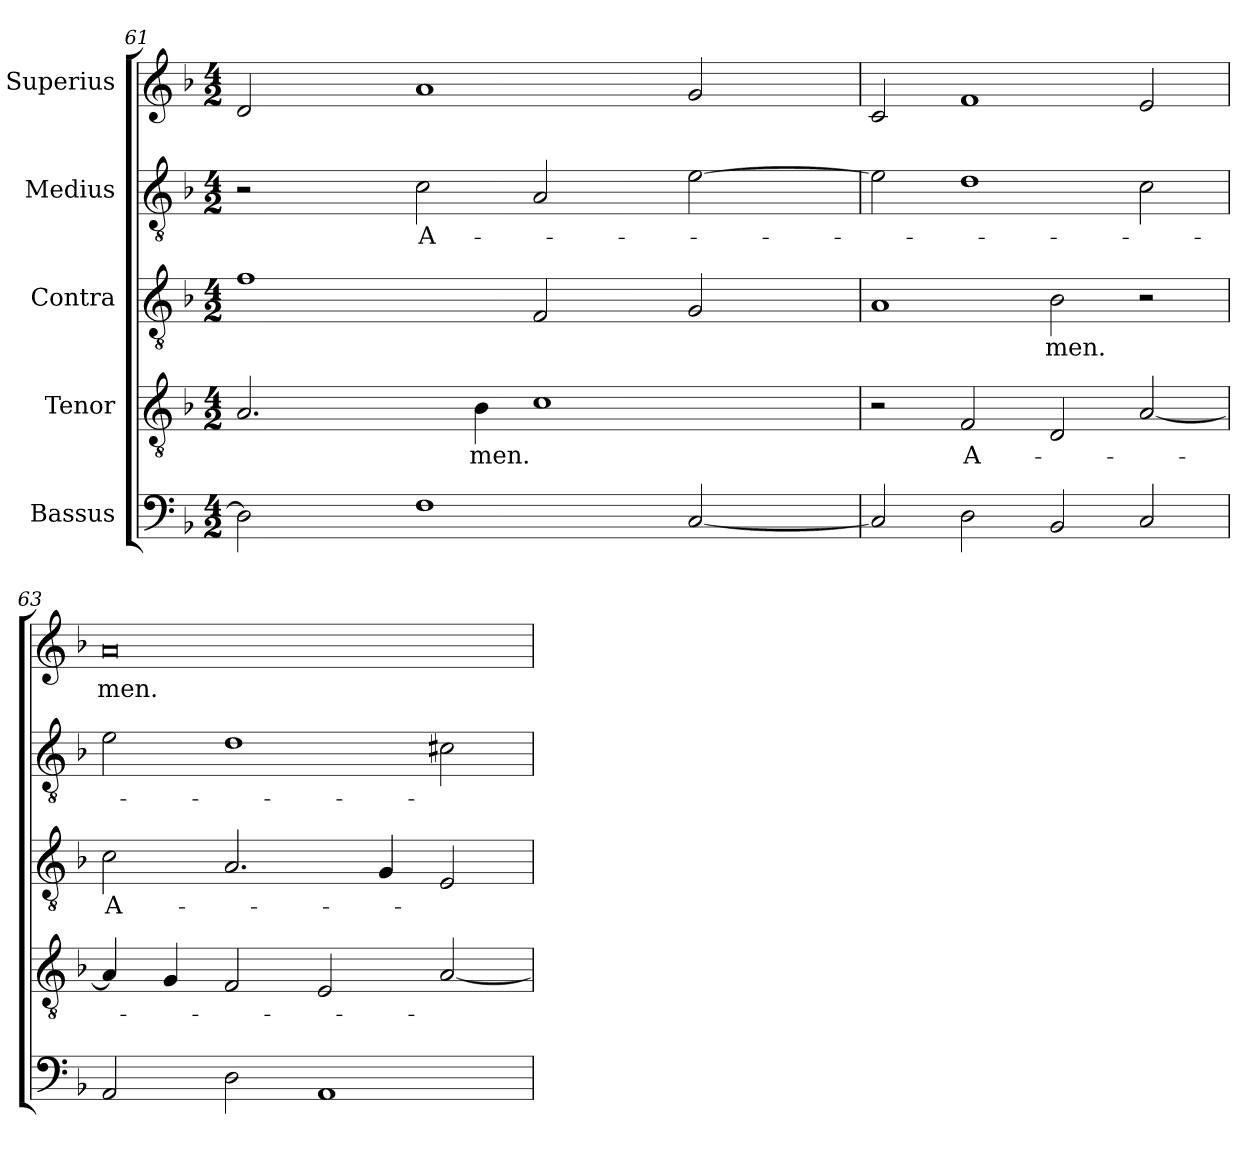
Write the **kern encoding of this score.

**kern	**kern	**text	**kern	**text	**kern	**text	**kern	**text
*part5	*part4	*part4	*part3	*part3	*part2	*part2	*part1	*part1
*staff5	*staff4	*staff4	*staff3	*staff3	*staff2	*staff2	*staff1	*staff1
*I"Bassus	*I"Tenor	*	*I"Contra	*	*I"Medius	*	*I"Superius	*
!!LO:PB:g=z
*clefF4	*clefGv2	*	*clefGv2	*	*clefGv2	*	*clefG2	*
*k[b-]	*k[b-]	*	*k[b-]	*	*k[b-]	*	*k[b-]	*
*F:	*F:	*	*F:	*	*F:	*	*F:	*
*M4/2	*M4/2	*	*M4/2	*	*M4/2	*	*M4/2	*
=61	=61	=61	=61	=61	=61	=61	=61	=61
*^	*^	*	*^	*	*	*	*^	*
2D\]	4ryy	2.A/	4.ryy	.	1f	16..ryy	.	2r	.	2d/	8ryy	.
.	.	.	.	.	.	1ryy	.	.	.	.	.	.
.	.	.	.	.	.	.	.	.	.	.	64ryy	.
.	.	.	.	.	.	.	.	.	.	.	1ryy	.
.	8...ryy	.	.	.	.	.	.	.	.	.	.	.
.	.	.	1ryy	.	.	.	.	.	.	.	.	.
.	1ryy	.	.	.	.	.	.	.	.	.	.	.
!	!	!	!	!	!	!	!	!	!LO:LY:b:cj	!	!	!
1F	.	.	.	.	.	.	.	2c\	A-	1a	.	.
!	!	!	!	!LO:LY:b	!	!	!	!	!	!	!	!
.	.	4B-\	.	-men.	.	.	.	.	.	.	.	.
.	.	1c	.	.	2F/	.	.	2A/	.	.	.	.
.	.	.	.	.	.	2ryy	.	.	.	.	.	.
.	.	.	.	.	.	.	.	.	.	.	2ryy	.
.	.	.	2ryy	.	.	.	.	.	.	.	.	.
.	2ryy	.	.	.	.	.	.	.	.	.	.	.
[<2C/	.	.	.	.	2G/	.	.	[>2e\	.	2g/	.	.
.	.	.	.	.	.	4ryy	.	.	.	.	.	.
.	.	.	.	.	.	.	.	.	.	.	4ryy	.
.	.	.	.	.	.	8ryy	.	.	.	.	.	.
.	.	.	8ryy	.	.	.	.	.	.	.	.	.
.	.	.	.	.	.	.	.	.	.	.	16..ryy	.
.	64ryy	.	.	.	.	64ryy	.	.	.	.	.	.
*v	*v	*	*	*	*v	*v	*	*	*	*v	*v	*
*	*v	*v	*	*	*	*	*	*	*
=62	=62	=62	=62	=62	=62	=62	=62	=62
2C/]	2r	.	1A	.	2e\]	.	2c/	.
!	!	!LO:LY:b:cj	!	!	!	!	!	!
2D\	2F/	A-	.	.	1d	.	1f	.
!	!	!	!	!LO:LY:b:cj	!	!	!	!
2BB-/	2D/	.	2B-\	-men.	.	.	.	.
2C/	[<2A/	.	2r	.	2c\	.	2e/	.
=63	=63	=63	=63	=63	=63	=63	=63	=63
!	!	!	!	!LO:LY:b:cj	!	!	!	!LO:LY:b:cj
2AA/	4A/]	.	2c\	A-	2e\	.	0a	men.
.	4G/	.	.	.	.	.	.	.
2D\	2F/	.	2.A/	.	1d	.	.	.
1AA	2E/	.	.	.	.	.	.	.
.	.	.	4G/	.	.	.	.	.
.	[<2A/	.	2E/	.	2c#X\	.	.	.
=	=	=	=	=	=	=	=	=
*-	*-	*-	*-	*-	*-	*-	*-	*-
